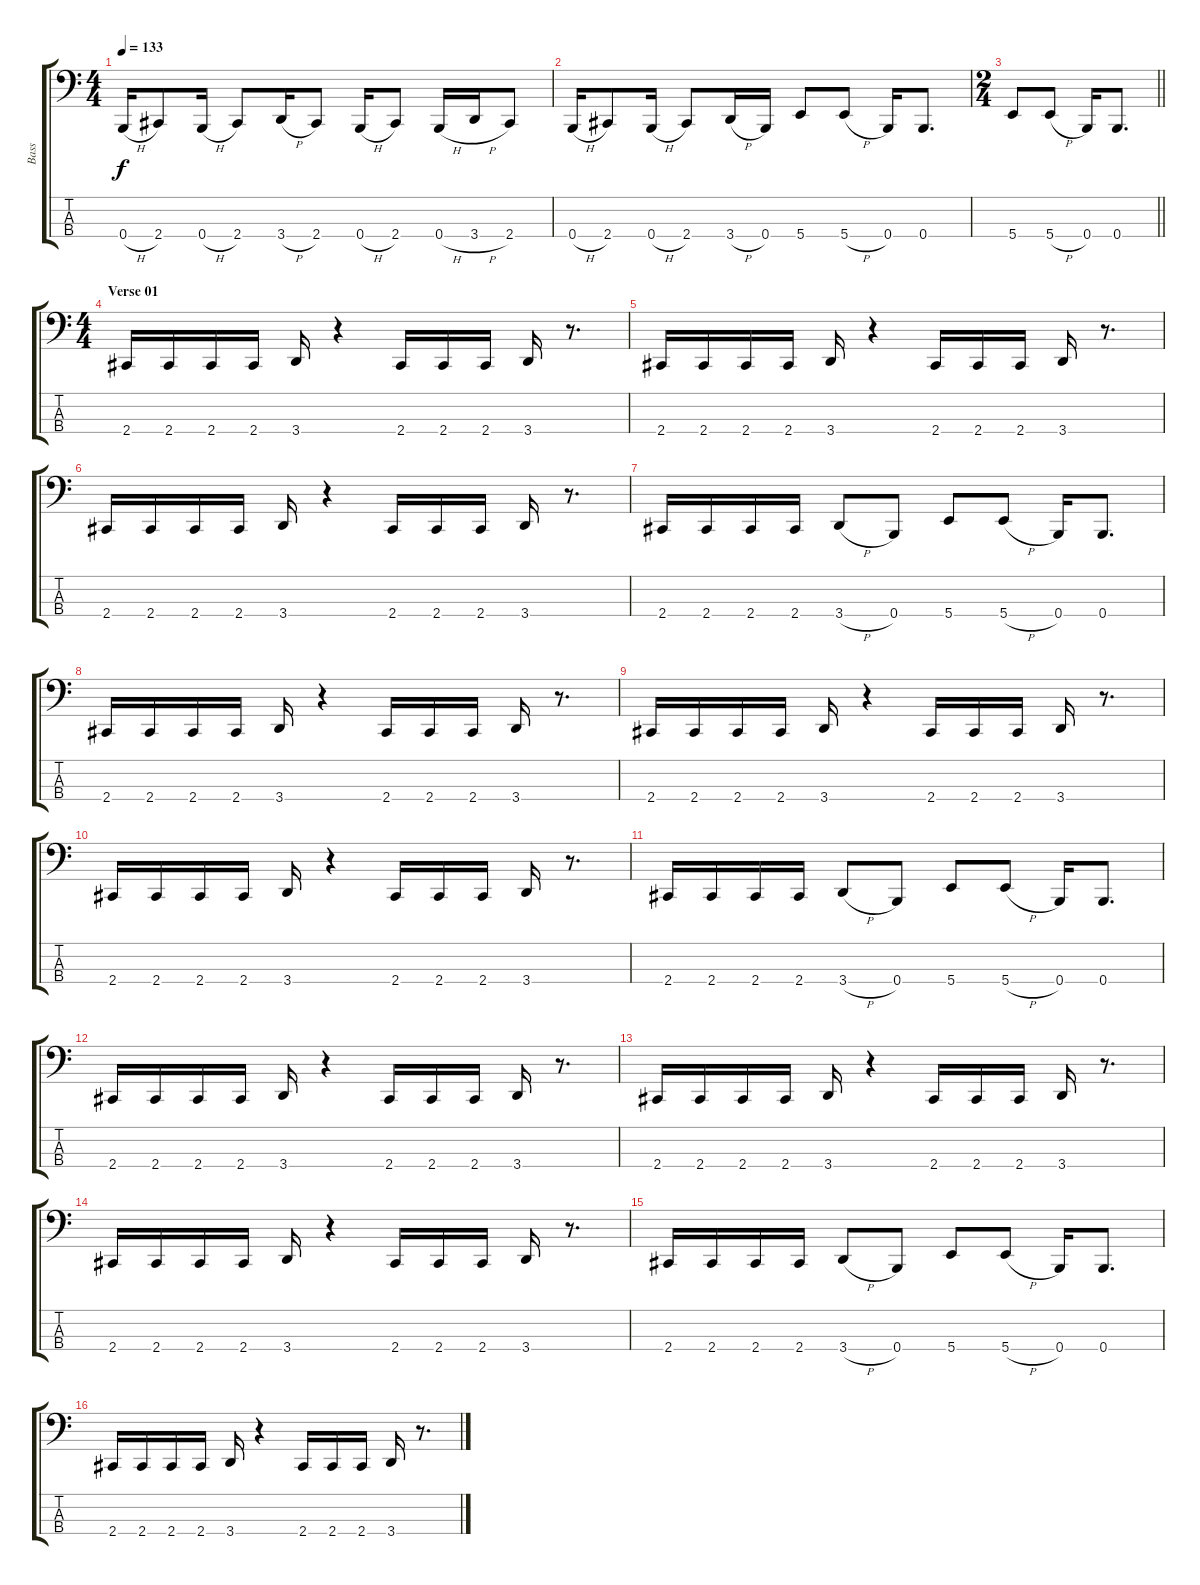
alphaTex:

\track ("Bass" "Bass") {instrument electricbassfinger}
\staff {score tabs}
\tuning (E2 B1 Gb1 B0) {hide}
\ts (4 4)
\tempo 133
\clef f4
\ks c
0.4{h}.16{dy f} 2.4.8 0.4{h}.16 2.4.8 3.4{h}.16 2.4.8 0.4{h}.16 2.4.8 0.4{h}.16 3.4{h}.16 2.4.8 |
0.4{h}.16 2.4.8 0.4{h}.16 2.4.8 3.4{h}.16 0.4.16 5.4.8 5.4{h}.8 0.4.16 0.4.8{d} |
\ts (2 4)
\barLineRight lightlight
5.4.8 5.4{h}.8 0.4.16 0.4.8{d} |
\ts (4 4)
\section ("" "Verse 01")
2.4.16 2.4.16 2.4.16 2.4.16 3.4.16 r.4 2.4.16 2.4.16 2.4.16 3.4.16 r.8{d} |
2.4.16 2.4.16 2.4.16 2.4.16 3.4.16 r.4 2.4.16 2.4.16 2.4.16 3.4.16 r.8{d} |
2.4.16 2.4.16 2.4.16 2.4.16 3.4.16 r.4 2.4.16 2.4.16 2.4.16 3.4.16 r.8{d} |
2.4.16 2.4.16 2.4.16 2.4.16 3.4{h}.8 0.4.8 5.4.8 5.4{h}.8 0.4.16 0.4.8{d} |
2.4.16 2.4.16 2.4.16 2.4.16 3.4.16 r.4 2.4.16 2.4.16 2.4.16 3.4.16 r.8{d} |
2.4.16 2.4.16 2.4.16 2.4.16 3.4.16 r.4 2.4.16 2.4.16 2.4.16 3.4.16 r.8{d} |
2.4.16 2.4.16 2.4.16 2.4.16 3.4.16 r.4 2.4.16 2.4.16 2.4.16 3.4.16 r.8{d} |
2.4.16 2.4.16 2.4.16 2.4.16 3.4{h}.8 0.4.8 5.4.8 5.4{h}.8 0.4.16 0.4.8{d} |
2.4.16 2.4.16 2.4.16 2.4.16 3.4.16 r.4 2.4.16 2.4.16 2.4.16 3.4.16 r.8{d} |
2.4.16 2.4.16 2.4.16 2.4.16 3.4.16 r.4 2.4.16 2.4.16 2.4.16 3.4.16 r.8{d} |
2.4.16 2.4.16 2.4.16 2.4.16 3.4.16 r.4 2.4.16 2.4.16 2.4.16 3.4.16 r.8{d} |
2.4.16 2.4.16 2.4.16 2.4.16 3.4{h}.8 0.4.8 5.4.8 5.4{h}.8 0.4.16 0.4.8{d} |
2.4.16 2.4.16 2.4.16 2.4.16 3.4.16 r.4 2.4.16 2.4.16 2.4.16 3.4.16 r.8{d}
